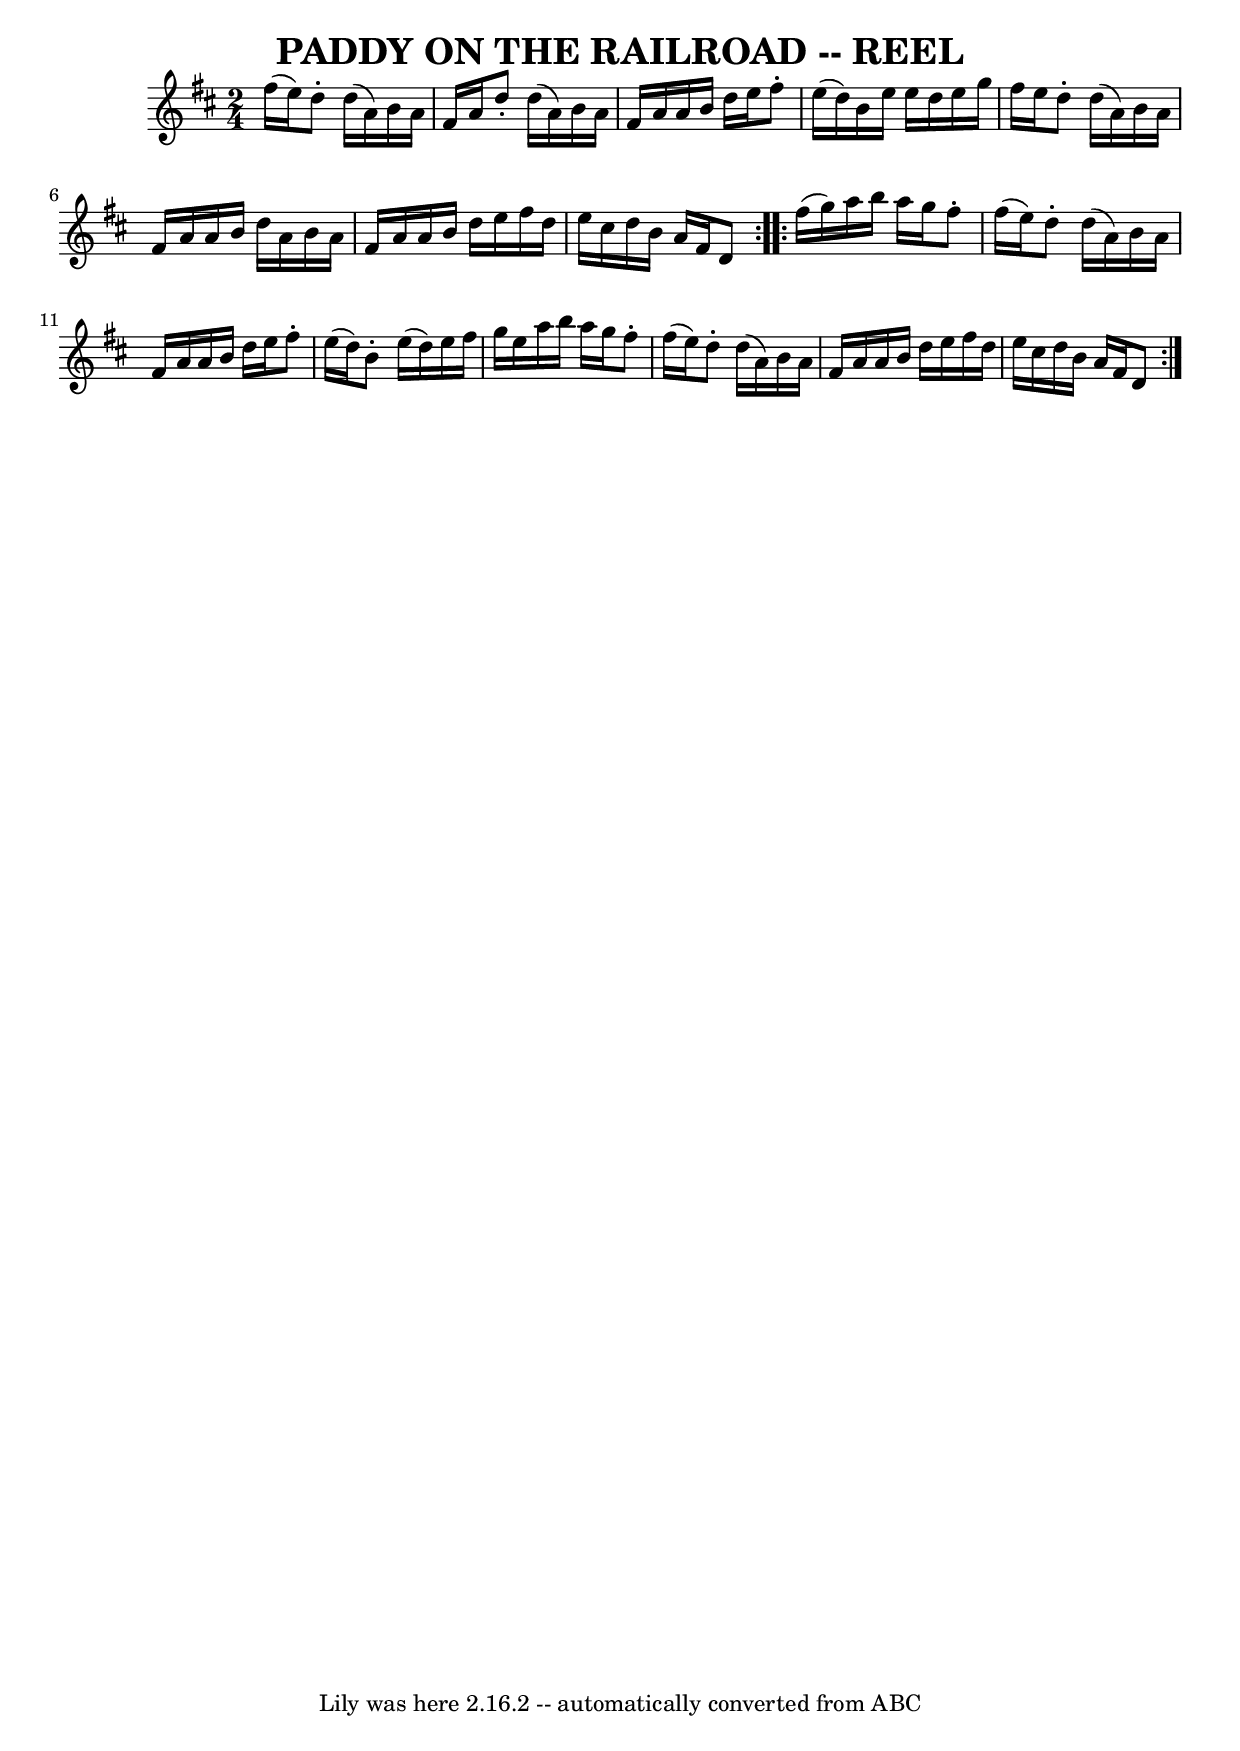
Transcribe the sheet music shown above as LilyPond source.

\version "2.7.40"
\include "Mammoth.ily"
\header {
	%% book = "Ryan's Mammoth Collection of Fiddle Tunes"
	crossRefNumber = "1"
	footnotes = "\\\\AKA The Merry Blacksmith"
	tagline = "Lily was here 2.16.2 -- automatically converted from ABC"
	title = "PADDY ON THE RAILROAD -- REEL"
}
voicedefault =  {


\repeat volta 2 {
\time 2/4 \key d \major fis''16 (e''16)   |
 d''8 -. d''16 
(a'16) b'16 a'16 fis'16 a'16    |
 d''8 -. d''16 (
a'16) b'16 a'16 fis'16 a'16    |
 a'16 b'16 d''16   
 e''16 fis''8 -. e''16 (d''16)   |
 b'16 e''16 e''16   
 d''16 e''16 g''16 fis''16 e''16    |
 d''8 -. d''16 (
 a'16) b'16 a'16 fis'16 a'16    |
 a'16 b'16 d''16  
 a'16 b'16 a'16 fis'16 a'16    |
 a'16 b'16 d''16    
e''16 fis''16 d''16 e''16 cis''16    |
 d''16 b'16    
a'16 fis'16 d'8    }     \repeat volta 2 { fis''16 (g''16)   
|
 a''16 b''16 a''16 g''16 fis''8 -. fis''16 (e''16  
-)   |
 d''8 -. d''16 (a'16) b'16 a'16 fis'16 a'16   
 |
 a'16 b'16 d''16 e''16 fis''8 -. e''16 (d''16)   
|
 b'8 -. e''16 (d''16) e''16 fis''16 g''16 e''16    
|
 a''16 b''16 a''16 g''16 fis''8 -. fis''16 (e''16  
-)   |
 d''8 -. d''16 (a'16) b'16 a'16 fis'16 a'16   
 |
 a'16 b'16 d''16 e''16 fis''16 d''16 e''16    
cis''16    |
 d''16 b'16 a'16 fis'16 d'8    }   
}

\score{
    <<

	\context Staff="default"
	{
	    \voicedefault 
	}

    >>
	\layout {
	}
	\midi {}
}
